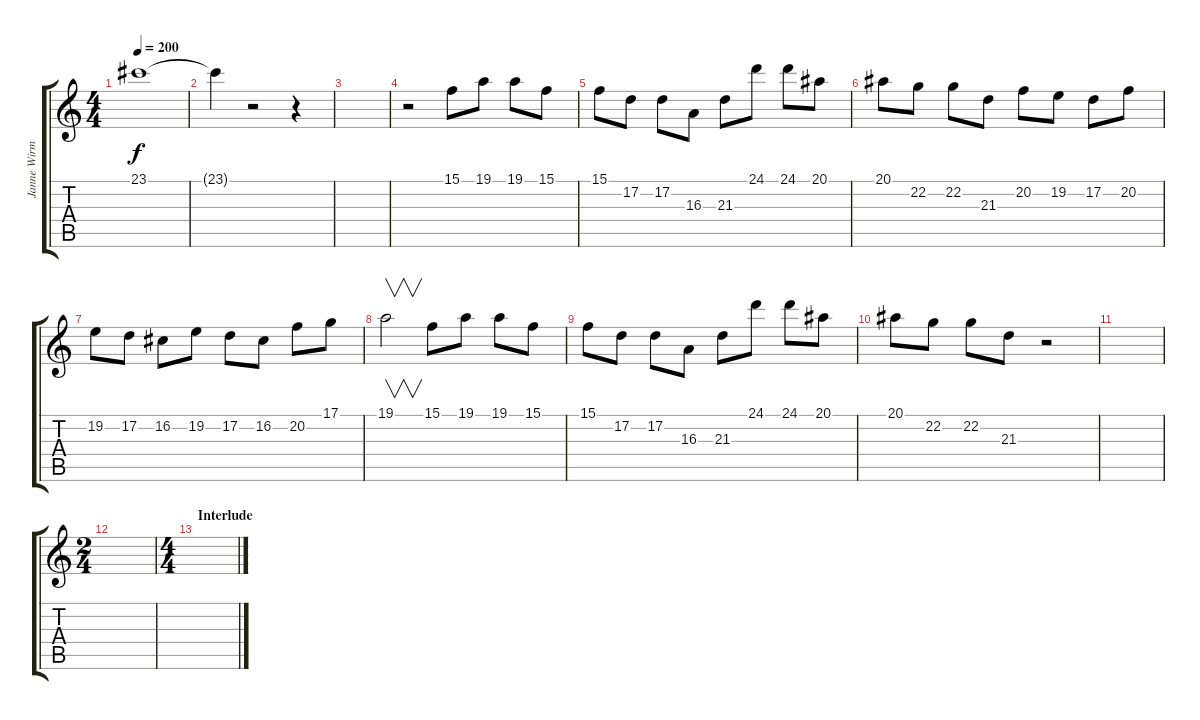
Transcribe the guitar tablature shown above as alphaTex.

\track ("Janne Wirman" "Janne Wirm") {instrument lead1square}
\staff {score tabs}
\tuning (D4 A3 F3 C3 G2 D2) {hide}
\ts (4 4)
\tempo 200
\clef g2
\ks c
23.1{t}.1{dy f} |
23.1{t}.4 r.2 r.4 |
|
r.2 15.1.8 19.1.8 19.1.8 15.1.8 |
15.1.8 17.2.8 17.2.8 16.3.8 21.3.8 24.1.8 24.1.8 20.1.8 |
20.1.8 22.2.8 22.2.8 21.3.8 20.2.8 19.2.8 17.2.8 20.2.8 |
19.2.8 17.2.8 16.2.8 19.2.8 17.2.8 16.2.8 20.2.8 17.1.8 |
19.1.2{v} 15.1.8 19.1.8 19.1.8 15.1.8 |
15.1.8 17.2.8 17.2.8 16.3.8 21.3.8 24.1.8 24.1.8 20.1.8 |
20.1.8 22.2.8 22.2.8 21.3.8 r.2 |
|
\ts (2 4)
|
\ts (4 4)
\section ("" "Interlude")
